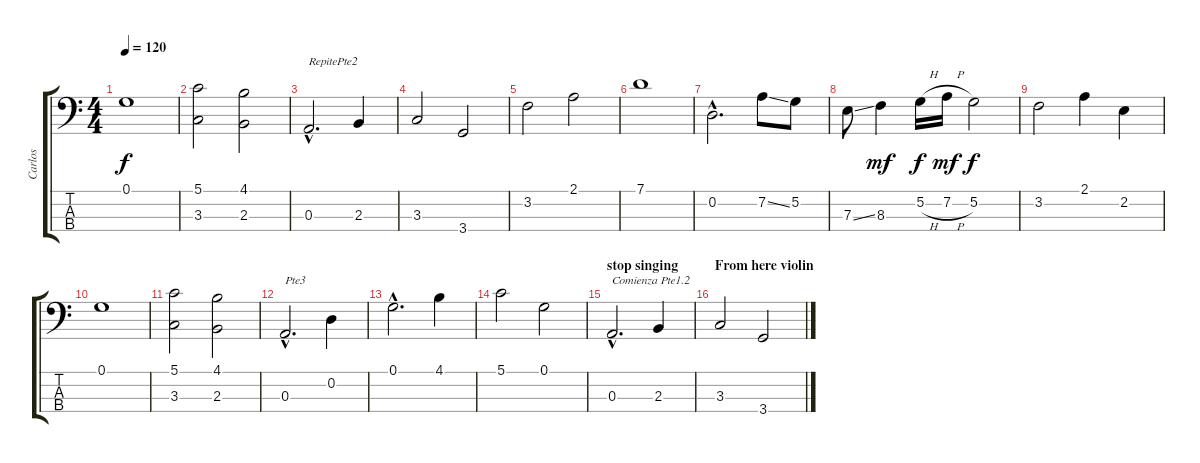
\track ("Carlos" "Carlos") {instrument electricbassfinger}
\staff {score tabs}
\tuning (G2 D2 A1 E1) {hide}
\ts (4 4)
\tempo 120
\clef f4
\ks c
0.1.1{dy f} |
(5.1 3.3).2 (4.1 2.3).2 |
0.3{hac}.2{d txt "RepitePte2"} 2.3.4 |
3.3.2 3.4.2 |
3.2.2 2.1.2 |
7.1.1 |
0.2{hac}.2{d} 7.2{ss}.8 5.2.8 |
7.3{ss}.8 8.3.4{dy mf} 5.2{h}.16{dy f} 7.2{h}.16{dy mf} 5.2.2{dy f} |
3.2.2 2.1.4 2.2.4 |
0.1.1 |
(5.1 3.3).2 (4.1 2.3).2 |
0.3{hac}.2{d txt "Pte3"} 0.2.4 |
0.1{hac}.2{d} 4.1.4 |
5.1.2 0.1.2 |
\section ("" "stop singing")
0.3{hac}.2{d txt "Comienza Pte1.2"} 2.3.4 |
\section ("" "From here violin")
3.3.2 3.4.2
